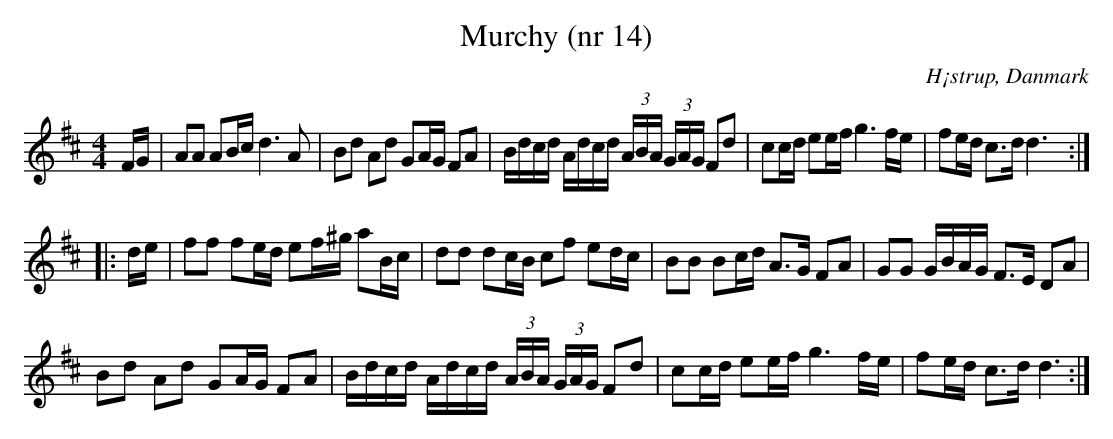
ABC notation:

X:1
T:Murchy (nr 14)
L:1/16
M:4/4
O:H¡strup, Danmark
K:D
FG|\
A2A2 A2Bc d6 A2 | B2d2 A2d2 G2AG F2A2 |\
Bdcd Adcd (3ABA (3GAG F2d2 | \
c2cd e2ef g6 fe | f2ed c3d d6 ::
de |f2f2 f2ed  e2f^g a2Bc | d2d2 d2cB  c2f2 e2dc | \
B2B2 B2cd  A3G   F2A2 | G2G2 GBAG  F3E  D2A2 |
B2d2 A2d2  G2AG  F2A2 | Bdcd Adcd  (3ABA (3GAG  F2d2 |\
c2cd e2ef  g6 fe | f2ed c3d   d6 :|
